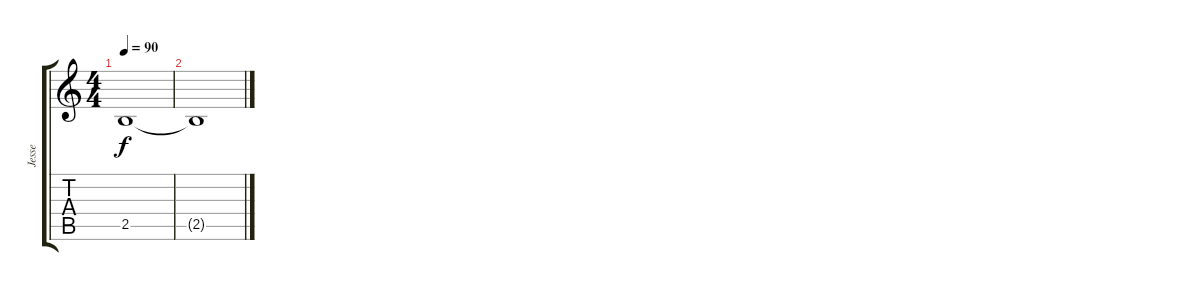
\track ("Jesse" "Jesse") {instrument electricguitarjazz}
\staff {score tabs}
\tuning (E4 B3 G3 D3 A2 E2) {hide}
\ts (4 4)
\tempo 90
\clef g2
\ks c
2.5.1{dy f} |
2.5{t}.1
